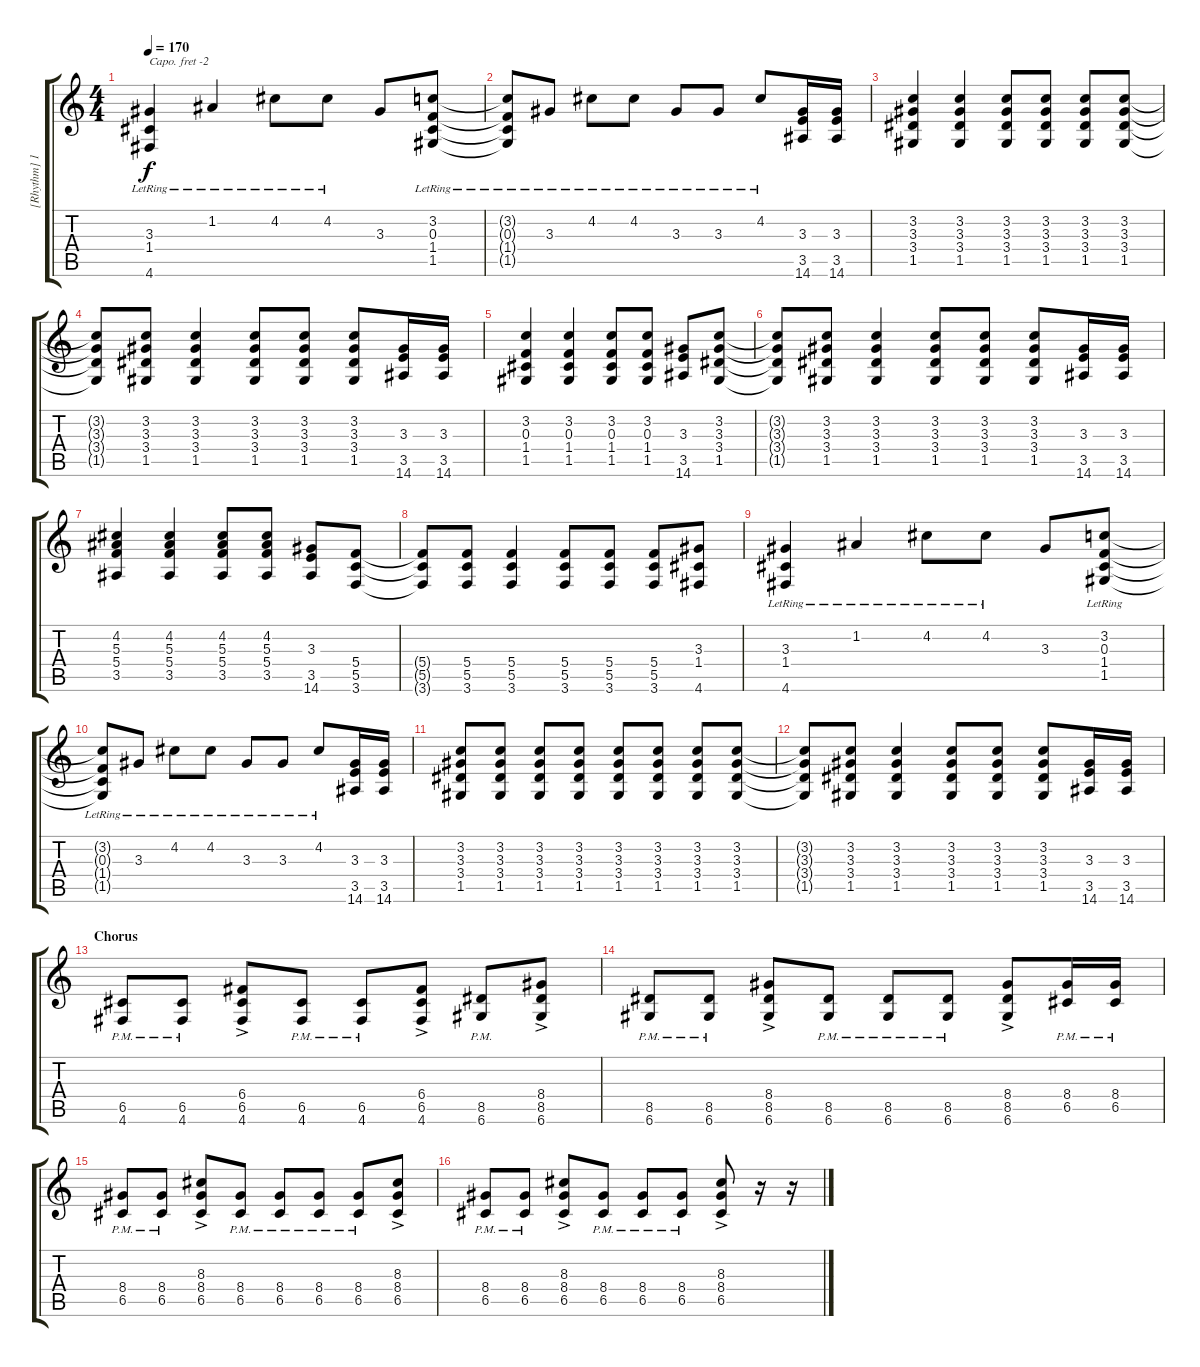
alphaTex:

\track ("[Rhythm] 1 - Billie Joe Armstrong" "[Rhythm] 1") {instrument distortionguitar}
\staff {score tabs}
\capo -2
\tuning (E4 B3 G3 D3 A2 E2) {hide}
\ts (4 4)
\tempo 170
\clef g2
\ks c
(3.3{lr} 1.4{lr} 4.6{lr}).4{dy f} 1.2{lr}.4 4.2{lr}.8 4.2{lr}.8 3.3.8 (3.2{lr} 0.3{lr} 1.4{lr} 1.5{lr}).8 |
(3.2{lr t} 0.3{lr t} 1.4{lr t} 1.5{lr t}).8 3.3{lr}.8 4.2{lr}.8 4.2{lr}.8 3.3{lr}.8 3.3{lr}.8 4.2{lr}.8 (3.3 3.5 14.6).16 (3.3 3.5 14.6).16 |
(3.2 3.3 3.4 1.5).4 (3.2 3.3 3.4 1.5).4 (3.2 3.3 3.4 1.5).8 (3.2 3.3 3.4 1.5).8 (3.2 3.3 3.4 1.5).8 (3.2 3.3 3.4 1.5).8 |
(3.2{t} 3.3{t} 3.4{t} 1.5{t}).8 (3.2 3.3 3.4 1.5).8 (3.2 3.3 3.4 1.5).4 (3.2 3.3 3.4 1.5).8 (3.2 3.3 3.4 1.5).8 (3.2 3.3 3.4 1.5).8 (3.3 3.5 14.6).16 (3.3 3.5 14.6).16 |
(3.2 0.3 1.4 1.5).4 (3.2 0.3 1.4 1.5).4 (3.2 0.3 1.4 1.5).8 (3.2 0.3 1.4 1.5).8 (3.3 3.5 14.6).8 (3.2 3.3 3.4 1.5).8 |
(3.2{t} 3.3{t} 3.4{t} 1.5{t}).8 (3.2 3.3 3.4 1.5).8 (3.2 3.3 3.4 1.5).4 (3.2 3.3 3.4 1.5).8 (3.2 3.3 3.4 1.5).8 (3.2 3.3 3.4 1.5).8 (3.3 3.5 14.6).16 (3.3 3.5 14.6).16 |
(4.2 5.3 5.4 3.5).4 (4.2 5.3 5.4 3.5).4 (4.2 5.3 5.4 3.5).8 (4.2 5.3 5.4 3.5).8 (3.3 3.5 14.6).8 (5.4 5.5 3.6).8 |
(5.4{t} 5.5{t} 3.6{t}).8 (5.4 5.5 3.6).8 (5.4 5.5 3.6).4 (5.4 5.5 3.6).8 (5.4 5.5 3.6).8 (5.4 5.5 3.6).8 (3.3 1.4 4.6).8 |
(3.3{lr} 1.4{lr} 4.6{lr}).4 1.2{lr}.4 4.2{lr}.8 4.2{lr}.8 3.3.8 (3.2{lr} 0.3{lr} 1.4{lr} 1.5{lr}).8 |
(3.2{lr t} 0.3{lr t} 1.4{lr t} 1.5{lr t}).8 3.3{lr}.8 4.2{lr}.8 4.2{lr}.8 3.3{lr}.8 3.3{lr}.8 4.2{lr}.8 (3.3 3.5 14.6).16 (3.3 3.5 14.6).16 |
(3.2 3.3 3.4 1.5).8 (3.2 3.3 3.4 1.5).8 (3.2 3.3 3.4 1.5).8 (3.2 3.3 3.4 1.5).8 (3.2 3.3 3.4 1.5).8 (3.2 3.3 3.4 1.5).8 (3.2 3.3 3.4 1.5).8 (3.2 3.3 3.4 1.5).8 |
(3.2{t} 3.3{t} 3.4{t} 1.5{t}).8 (3.2 3.3 3.4 1.5).8 (3.2 3.3 3.4 1.5).4 (3.2 3.3 3.4 1.5).8 (3.2 3.3 3.4 1.5).8 (3.2 3.3 3.4 1.5).8 (3.3 3.5 14.6).16 (3.3 3.5 14.6).16 |
\section ("" "Chorus")
(6.5{pm} 4.6{pm}).8 (6.5{pm} 4.6{pm}).8 (6.4{ac} 6.5{ac} 4.6{ac}).8 (6.5{pm} 4.6{pm}).8 (6.5{pm} 4.6{pm}).8 (6.4{ac} 6.5{ac} 4.6{ac}).8 (8.5{pm} 6.6{pm}).8 (8.4{ac} 8.5{ac} 6.6{ac}).8 |
(8.5{pm} 6.6{pm}).8 (8.5{pm} 6.6{pm}).8 (8.4{ac} 8.5{ac} 6.6{ac}).8 (8.5{pm} 6.6{pm}).8 (8.5{pm} 6.6{pm}).8 (8.5{pm} 6.6{pm}).8 (8.4{ac} 8.5{ac} 6.6{ac}).8 (8.4{pm} 6.5{pm}).16 (8.4{pm} 6.5{pm}).16 |
(8.4{pm} 6.5{pm}).8 (8.4{pm} 6.5{pm}).8 (8.3{ac} 8.4{ac} 6.5{ac}).8 (8.4{pm} 6.5{pm}).8 (8.4{pm} 6.5{pm}).8 (8.4{pm} 6.5{pm}).8 (8.4{pm} 6.5{pm}).8 (8.3{ac} 8.4{ac} 6.5{ac}).8 |
(8.4{pm} 6.5{pm}).8 (8.4{pm} 6.5{pm}).8 (8.3{ac} 8.4{ac} 6.5{ac}).8 (8.4{pm} 6.5{pm}).8 (8.4{pm} 6.5{pm}).8 (8.4{pm} 6.5{pm}).8 (8.3{ac} 8.4{ac} 6.5{ac}).8 r.16 r.16
